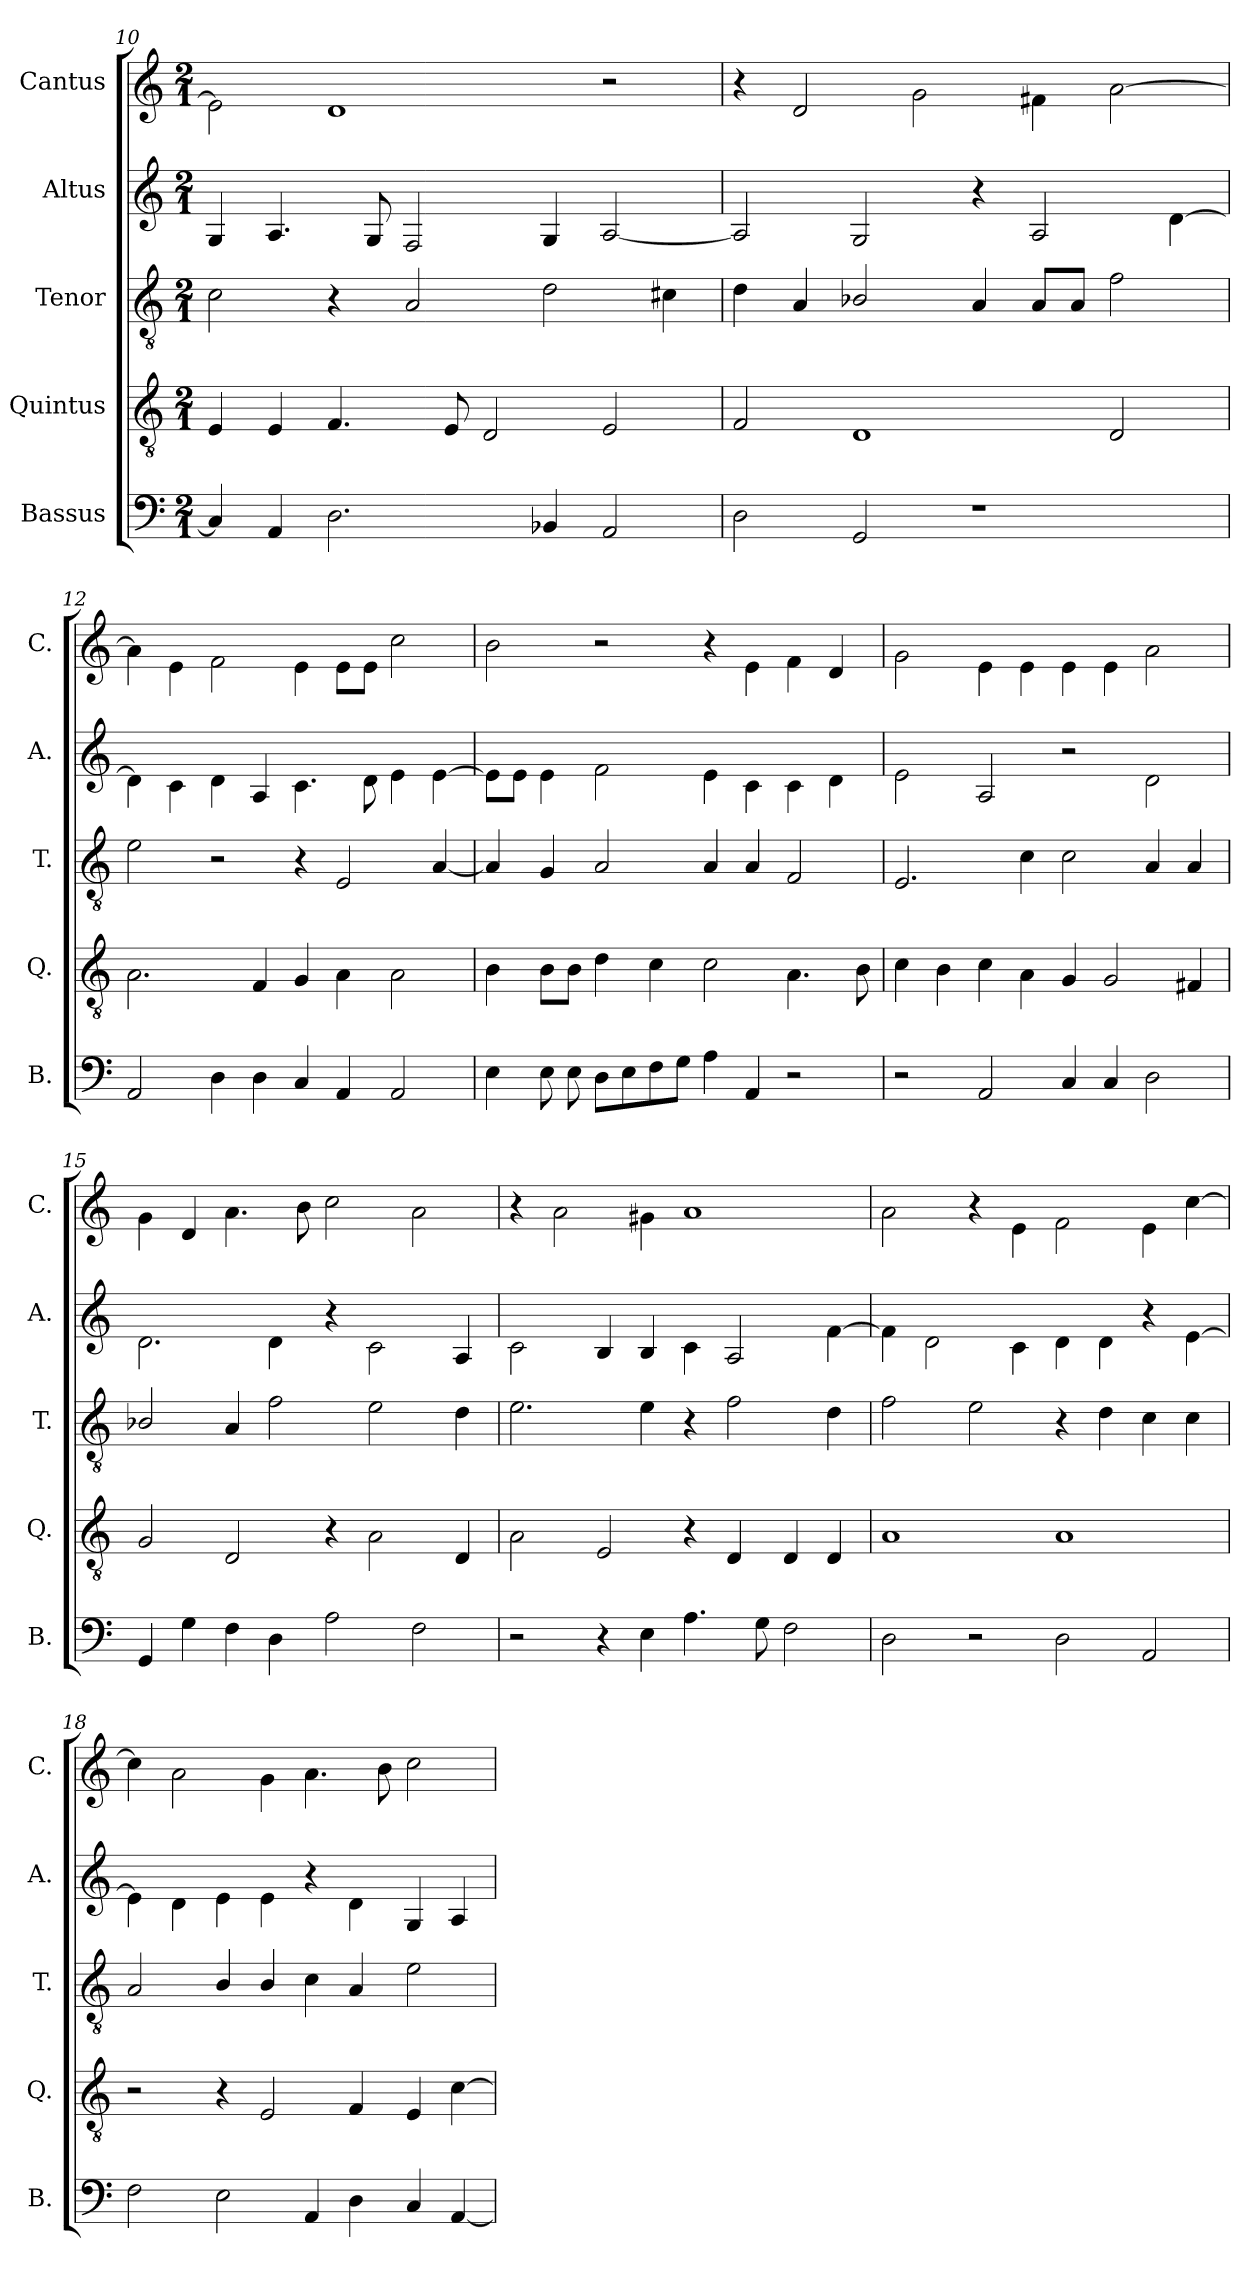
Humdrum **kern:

**kern	**kern	**kern	**kern	**kern
*part5	*part4	*part3	*part2	*part1
*staff5	*staff4	*staff3	*staff2	*staff1
*I"Bassus	*I"Quintus	*I"Tenor	*I"Altus	*I"Cantus
*I'B.	*I'Q.	*I'T.	*I'A.	*I'C.
!!LO:PB:g=z
*clefF4	*clefGv2	*clefGv2	*clefG2	*clefG2
*k[]	*k[]	*k[]	*k[]	*k[]
*M2/1	*M2/1	*M2/1	*M2/1	*M2/1
=10	=10	=10	=10	=10
4C/]	4E/	2c\	4G/	2e\]
4AA/	4E/	.	4.A/	.
2.D\	4.F/	4r	.	1d
.	.	.	8G/	.
.	.	2A/	2F/	.
.	8E/	.	.	.
.	2D/	.	.	.
4BB-X/	.	2d\	4G/	.
2AA/	2E/	.	[2A/	2r
.	.	4c#X\	.	.
=11	=11	=11	=11	=11
2D\	2F/	4d\	2A/]	4r
.	.	4A/	.	2d/
2GG/	1D	2B-X/	2G/	.
.	.	.	.	2g\
1r	.	4A/	4r	.
.	.	8A/L	2A/	4f#X\
.	.	8A/J	.	.
.	2D/	2f\	.	[2a\
.	.	.	[4d\	.
=12	=12	=12	=12	=12
2AA/	2.A\	2e\	4d\]	4a\]
.	.	.	4c\	4e\
4D\	.	2r	4d\	2f\
4D\	4F/	.	4A/	.
4C/	4G/	4r	4.c\	4e\
4AA/	4A\	2E/	.	8e\L
.	.	.	8d\	8e\J
2AA/	2A\	.	4e\	2cc\
.	.	[4A/	[4e\	.
!!LO:LB:g=z
=13	=13	=13	=13	=13
4E\	4B\	4A/]	8e\L]	2b\
.	.	.	8e\J	.
8E\	8B\L	4G/	4e\	.
8E\	8B\J	.	.	.
8D\L	4d\	2A/	2f\	2r
8E\	.	.	.	.
8F\	4c\	.	.	.
8G\J	.	.	.	.
4A\	2c\	4A/	4e\	4r
4AA/	.	4A/	4c\	4e\
2r	4.A\	2F/	4c\	4f\
.	.	.	4d\	4d/
.	8B\	.	.	.
=14	=14	=14	=14	=14
2r	4c\	2.E/	2e\	2g\
.	4B\	.	.	.
2AA/	4c\	.	2A/	4e\
.	4A\	4c\	.	4e\
4C/	4G/	2c\	2r	4e\
4C/	2G/	.	.	4e\
2D\	.	4A/	2d\	2a\
.	4F#X/	4A/	.	.
=15	=15	=15	=15	=15
4GG/	2G/	2B-X/	2.d\	4g\
4G\	.	.	.	4d/
4F\	2D/	4A/	.	4.a\
4D\	.	2f\	4d\	.
.	.	.	.	8b\
2A\	4r	.	4r	2cc\
.	2A\	2e\	2c\	.
2F\	.	.	.	2a\
.	4D/	4d\	4A/	.
!!LO:LB:g=z
=16	=16	=16	=16	=16
2r	2A\	2.e\	2c\	4r
.	.	.	.	2a\
4r	2E/	.	4B/	.
4E\	.	4e\	4B/	4g#X\
4.A\	4r	4r	4c\	1a
.	4D/	2f\	2A/	.
8G\	.	.	.	.
2F\	4D/	.	.	.
.	4D/	4d\	[4f\	.
=17	=17	=17	=17	=17
2D\	1A	2f\	4f\]	2a\
.	.	.	2d\	.
2r	.	2e\	.	4r
.	.	.	4c\	4e\
2D\	1A	4r	4d\	2f\
.	.	4d\	4d\	.
2AA/	.	4c\	4r	4e\
.	.	4c\	[4e\	[4cc\
=18	=18	=18	=18	=18
2F\	2r	2A/	4e\]	4cc\]
.	.	.	4d\	2a\
2E\	4r	4B/	4e\	.
.	2E/	4B/	4e\	4g\
4AA/	.	4c\	4r	4.a\
4D\	4F/	4A/	4d\	.
.	.	.	.	8b\
4C/	4E/	2e\	4G/	2cc\
[4AA/	[4c\	.	4A/	.
=	=	=	=	=
*-	*-	*-	*-	*-
